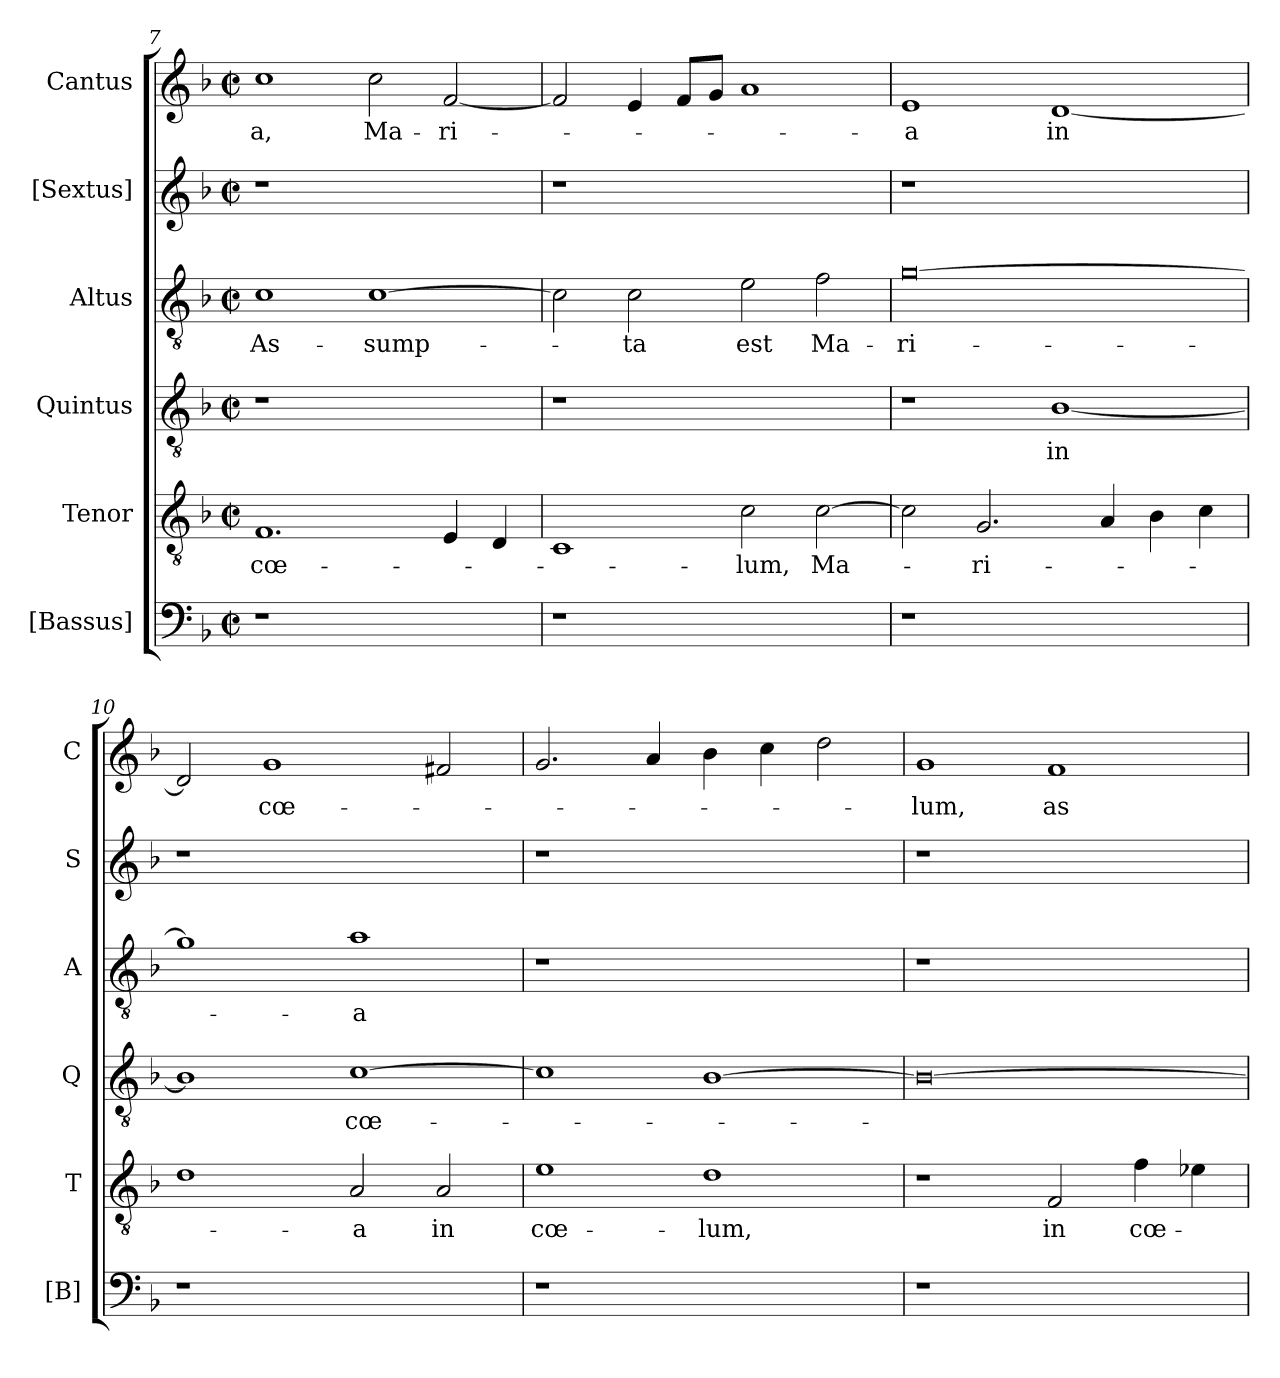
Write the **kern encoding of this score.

**kern	**kern	**text	**kern	**text	**kern	**text	**kern	**kern	**text
*part6	*part5	*part5	*part4	*part4	*part3	*part3	*part2	*part1	*part1
*staff6	*staff5	*staff5	*staff4	*staff4	*staff3	*staff3	*staff2	*staff1	*staff1
*I"[Bassus]	*I"Tenor	*	*I"Quintus	*	*I"Altus	*	*I"[Sextus]	*I"Cantus	*
*I'[B]	*I'T	*	*I'Q	*	*I'A	*	*I'S	*I'C	*
*clefF4	*clefGv2	*	*clefGv2	*	*clefGv2	*	*clefG2	*clefG2	*
*k[b-]	*k[b-]	*	*k[b-]	*	*k[b-]	*	*k[b-]	*k[b-]	*
*F:	*F:	*	*F:	*	*F:	*	*F:	*F:	*
*M2/2	*M2/2	*	*M2/2	*	*M2/2	*	*M2/2	*M2/2	*
*met(c|)	*met(c|)	*	*met(c|)	*	*met(c|)	*	*met(c|)	*met(c|)	*
=7	=7	=7	=7	=7	=7	=7	=7	=7	=7
1r	1.F/	cœ-	1r	.	1c\	As-	1r	1cc\	-a,
1ryy	.	.	1ryy	.	[1c\	-sump-	1ryy	2cc\	Ma-
.	4E/	.	.	.	.	.	.	[2f/	-ri-
.	4D/	.	.	.	.	.	.	.	.
=8	=8	=8	=8	=8	=8	=8	=8	=8	=8
1r	1C/	.	1r	.	2c\]	.	1r	2f/]	.
.	.	.	.	.	2c\	-ta	.	4e/	.
.	.	.	.	.	.	.	.	8f/L	.
.	.	.	.	.	.	.	.	8g/J	.
1ryy	2c\	-lum,	1ryy	.	2e\	est	1ryy	1a/	.
.	[2c\	Ma-	.	.	2f\	Ma-	.	.	.
=9	=9	=9	=9	=9	=9	=9	=9	=9	=9
1r	2c\]	.	1r	.	[0g\	-ri-	1r	1e/	-a
.	2.G/	-ri-	.	.	.	.	.	.	.
1ryy	.	.	[1B-/	in	.	.	1ryy	[1d/	in
.	4A/	.	.	.	.	.	.	.	.
.	4B-\	.	.	.	.	.	.	.	.
.	4c\	.	.	.	.	.	.	.	.
=10	=10	=10	=10	=10	=10	=10	=10	=10	=10
1r	1d\	.	1B-\]	.	1g\]	.	1r	2d/]	.
.	.	.	.	.	.	.	.	1g/	cœ-
1ryy	2A/	-a	[1c\	cœ-	1a\	-a	1ryy	.	.
.	2A/	in	.	.	.	.	.	2f#X/	.
=11	=11	=11	=11	=11	=11	=11	=11	=11	=11
1r	1e\	cœ-	1c\]	.	1r	.	1r	2.g/	.
.	.	.	.	.	.	.	.	4a/	.
1ryy	1d\	-lum,	[1B-\	.	1ryy	.	1ryy	4b-\	.
.	.	.	.	.	.	.	.	4cc\	.
.	.	.	.	.	.	.	.	2dd\	.
=12	=12	=12	=12	=12	=12	=12	=12	=12	=12
1r	1r	.	0B-\_	.	1r	.	1r	1g/	-lum,
1ryy	2F/	in	.	.	1ryy	.	1ryy	1f/	as-
.	4f\	cœ-	.	.	.	.	.	.	.
.	4e-X\	.	.	.	.	.	.	.	.
=	=	=	=	=	=	=	=	=	=
*-	*-	*-	*-	*-	*-	*-	*-	*-	*-
